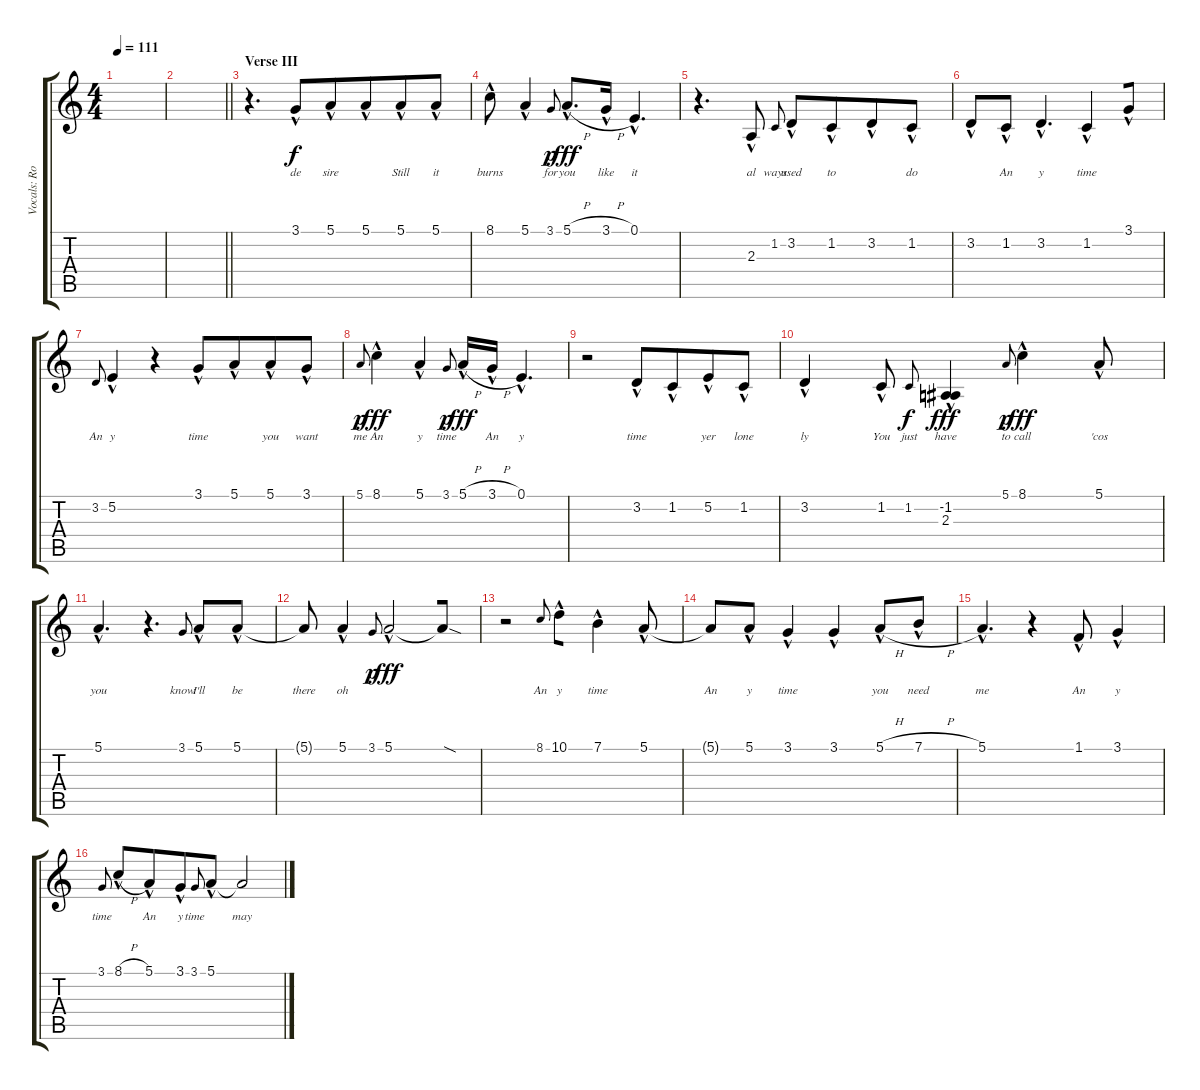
\track ("Vocals: Robin" "Vocals: Ro") {instrument lead2sawtooth}
\staff {score tabs}
\tuning (E4 B3 G3 D3 A2 E2) {hide}
\ts (4 4)
\tempo 111
\clef g2
\ks c
|
\barLineRight lightlight
|
\section ("" "Verse III")
r.4{d} 3.1{hac}.8{lyrics (0 "de") lyrics (1 "") lyrics (2 "") lyrics (3 "") lyrics (4 "") beam merge} 5.1{hac}.8{lyrics (0 "sire") lyrics (1 "") lyrics (2 "") lyrics (3 "") lyrics (4 "") beam merge} 5.1{hac}.8{lyrics (0 "") lyrics (1 "") lyrics (2 "") lyrics (3 "") lyrics (4 "") beam merge} 5.1{hac}.8{lyrics (0 "Still") lyrics (1 "") lyrics (2 "") lyrics (3 "") lyrics (4 "") beam merge} 5.1{hac}.8{lyrics (0 "it") lyrics (1 "") lyrics (2 "") lyrics (3 "") lyrics (4 "")} |
8.1{hac}.8{lyrics (0 "burns") lyrics (1 "") lyrics (2 "") lyrics (3 "") lyrics (4 "")} 5.1{hac}.4{lyrics (0 "") lyrics (1 "") lyrics (2 "") lyrics (3 "") lyrics (4 "")} 3.1.8{lyrics (0 "for") lyrics (1 "") lyrics (2 "") lyrics (3 "") lyrics (4 "") gr onbeat dy p} 5.1{h hac}.8{d lyrics (0 "you") lyrics (1 "") lyrics (2 "") lyrics (3 "") lyrics (4 "") dy fff beam merge} 3.1{h hac}.16{lyrics (0 "like") lyrics (1 "") lyrics (2 "") lyrics (3 "") lyrics (4 "")} 0.1{hac}.4{d lyrics (0 "it") lyrics (1 "") lyrics (2 "") lyrics (3 "") lyrics (4 "")} |
r.4{d} 2.3{hac}.8{lyrics (0 "al") lyrics (1 "") lyrics (2 "") lyrics (3 "") lyrics (4 "")} 1.2.8{lyrics (0 "ways") lyrics (1 "") lyrics (2 "") lyrics (3 "") lyrics (4 "") gr onbeat beam merge} 3.2{hac}.8{lyrics (0 "used") lyrics (1 "") lyrics (2 "") lyrics (3 "") lyrics (4 "")} 1.2{hac}.8{lyrics (0 "to") lyrics (1 "") lyrics (2 "") lyrics (3 "") lyrics (4 "") beam merge} 3.2{hac}.8{lyrics (0 "") lyrics (1 "") lyrics (2 "") lyrics (3 "") lyrics (4 "")} 1.2{hac}.8{lyrics (0 "do") lyrics (1 "") lyrics (2 "") lyrics (3 "") lyrics (4 "")} |
3.2{hac}.8{lyrics (0 "") lyrics (1 "") lyrics (2 "") lyrics (3 "") lyrics (4 "")} 1.2{hac}.8{lyrics (0 "An") lyrics (1 "") lyrics (2 "") lyrics (3 "") lyrics (4 "") beam merge} 3.2{hac}.4{d lyrics (0 "y") lyrics (1 "") lyrics (2 "") lyrics (3 "") lyrics (4 "")} 1.2{hac}.4{lyrics (0 "time") lyrics (1 "") lyrics (2 "") lyrics (3 "") lyrics (4 "") beam merge} 3.1{hac}.8{lyrics (0 "") lyrics (1 "") lyrics (2 "") lyrics (3 "") lyrics (4 "")} |
3.2.8{lyrics (0 "An") lyrics (1 "") lyrics (2 "") lyrics (3 "") lyrics (4 "") gr onbeat} 5.2{hac}.4{lyrics (0 "y") lyrics (1 "") lyrics (2 "") lyrics (3 "") lyrics (4 "")} r.4 3.1{hac}.8{lyrics (0 "time") lyrics (1 "") lyrics (2 "") lyrics (3 "") lyrics (4 "") beam merge} 5.1{hac}.8{lyrics (0 "") lyrics (1 "") lyrics (2 "") lyrics (3 "") lyrics (4 "") beam merge} 5.1{hac}.8{lyrics (0 "you") lyrics (1 "") lyrics (2 "") lyrics (3 "") lyrics (4 "")} 3.1{hac}.8{lyrics (0 "want") lyrics (1 "") lyrics (2 "") lyrics (3 "") lyrics (4 "")} |
5.1.8{lyrics (0 "me") lyrics (1 "") lyrics (2 "") lyrics (3 "") lyrics (4 "") gr onbeat dy p} 8.1{hac}.4{lyrics (0 "An") lyrics (1 "") lyrics (2 "") lyrics (3 "") lyrics (4 "") dy fff} 5.1{hac}.4{lyrics (0 "y") lyrics (1 "") lyrics (2 "") lyrics (3 "") lyrics (4 "")} 3.1.8{lyrics (0 "time") lyrics (1 "") lyrics (2 "") lyrics (3 "") lyrics (4 "") gr onbeat dy p} 5.1{h hac}.16{lyrics (0 "") lyrics (1 "") lyrics (2 "") lyrics (3 "") lyrics (4 "") dy fff beam merge} 3.1{h hac}.16{lyrics (0 "An") lyrics (1 "") lyrics (2 "") lyrics (3 "") lyrics (4 "")} 0.1{hac}.4{d lyrics (0 "y") lyrics (1 "") lyrics (2 "") lyrics (3 "") lyrics (4 "")} |
r.2 3.2{hac}.8{lyrics (0 "time") lyrics (1 "") lyrics (2 "") lyrics (3 "") lyrics (4 "")} 1.2{hac}.8{lyrics (0 "") lyrics (1 "") lyrics (2 "") lyrics (3 "") lyrics (4 "") beam merge} 5.2{hac}.8{lyrics (0 "yer") lyrics (1 "") lyrics (2 "") lyrics (3 "") lyrics (4 "")} 1.2{hac}.8{lyrics (0 "lone") lyrics (1 "") lyrics (2 "") lyrics (3 "") lyrics (4 "")} |
3.2{hac}.4{lyrics (0 "ly") lyrics (1 "") lyrics (2 "") lyrics (3 "") lyrics (4 "")} 1.2{hac}.8{lyrics (0 "You") lyrics (1 "") lyrics (2 "") lyrics (3 "") lyrics (4 "")} 1.2.8{lyrics (0 "just") lyrics (1 "") lyrics (2 "") lyrics (3 "") lyrics (4 "") gr onbeat dy f} (-1.2 2.3{hac}).4{lyrics (0 "have") lyrics (1 "") lyrics (2 "") lyrics (3 "") lyrics (4 "") dy fff} 5.1.8{lyrics (0 "to") lyrics (1 "") lyrics (2 "") lyrics (3 "") lyrics (4 "") gr onbeat dy p} 8.1{hac}.4{lyrics (0 "call") lyrics (1 "") lyrics (2 "") lyrics (3 "") lyrics (4 "") dy fff} 5.1{hac}.8{lyrics (0 "'cos") lyrics (1 "") lyrics (2 "") lyrics (3 "") lyrics (4 "")} |
5.1{hac}.4{d lyrics (0 "you") lyrics (1 "") lyrics (2 "") lyrics (3 "") lyrics (4 "")} r.4{d} 3.1.8{lyrics (0 "know") lyrics (1 "") lyrics (2 "") lyrics (3 "") lyrics (4 "") gr onbeat} 5.1{hac}.8{lyrics (0 "I'll") lyrics (1 "") lyrics (2 "") lyrics (3 "") lyrics (4 "")} 5.1{hac}.8{lyrics (0 "be") lyrics (1 "") lyrics (2 "") lyrics (3 "") lyrics (4 "")} |
5.1{t}.8{lyrics (0 "there") lyrics (1 "") lyrics (2 "") lyrics (3 "") lyrics (4 "")} 5.1{hac}.4{lyrics (0 "oh") lyrics (1 "") lyrics (2 "") lyrics (3 "") lyrics (4 "")} 3.1.8{lyrics (0 "") lyrics (1 "") lyrics (2 "") lyrics (3 "") lyrics (4 "") gr onbeat dy p} 5.1{hac}.2{lyrics (0 "") lyrics (1 "") lyrics (2 "") lyrics (3 "") lyrics (4 "") dy fff beam merge} 5.1{sod t}.8{lyrics (0 "") lyrics (1 "") lyrics (2 "") lyrics (3 "") lyrics (4 "")} |
r.2 8.1.8{lyrics (0 "An") lyrics (1 "") lyrics (2 "") lyrics (3 "") lyrics (4 "") gr onbeat} 10.1{hac}.8{lyrics (0 "y") lyrics (1 "") lyrics (2 "") lyrics (3 "") lyrics (4 "") beam merge} 7.1{hac}.4{lyrics (0 "time") lyrics (1 "") lyrics (2 "") lyrics (3 "") lyrics (4 "")} 5.1{hac}.8{lyrics (0 "") lyrics (1 "") lyrics (2 "") lyrics (3 "") lyrics (4 "")} |
5.1{t}.8{lyrics (0 "An") lyrics (1 "") lyrics (2 "") lyrics (3 "") lyrics (4 "")} 5.1{hac}.8{lyrics (0 "y") lyrics (1 "") lyrics (2 "") lyrics (3 "") lyrics (4 "") beam merge} 3.1{hac}.4{lyrics (0 "time") lyrics (1 "") lyrics (2 "") lyrics (3 "") lyrics (4 "")} 3.1{hac}.4{lyrics (0 "") lyrics (1 "") lyrics (2 "") lyrics (3 "") lyrics (4 "") beam merge} 5.1{h hac}.8{lyrics (0 "you") lyrics (1 "") lyrics (2 "") lyrics (3 "") lyrics (4 "") beam merge} 7.1{h hac}.8{lyrics (0 "need") lyrics (1 "") lyrics (2 "") lyrics (3 "") lyrics (4 "")} |
5.1{hac}.4{d lyrics (0 "me") lyrics (1 "") lyrics (2 "") lyrics (3 "") lyrics (4 "")} r.4 1.1{hac}.8{lyrics (0 "An") lyrics (1 "") lyrics (2 "") lyrics (3 "") lyrics (4 "")} 3.1{hac}.4{lyrics (0 "y") lyrics (1 "") lyrics (2 "") lyrics (3 "") lyrics (4 "")} |
3.1.8{lyrics (0 "time") lyrics (1 "") lyrics (2 "") lyrics (3 "") lyrics (4 "") gr onbeat} 8.1{h hac}.8{lyrics (0 "") lyrics (1 "") lyrics (2 "") lyrics (3 "") lyrics (4 "")} 5.1{hac}.8{lyrics (0 "An") lyrics (1 "") lyrics (2 "") lyrics (3 "") lyrics (4 "") beam merge} 3.1{hac}.8{lyrics (0 "y") lyrics (1 "") lyrics (2 "") lyrics (3 "") lyrics (4 "")} 3.1.8{lyrics (0 "time") lyrics (1 "") lyrics (2 "") lyrics (3 "") lyrics (4 "") gr onbeat} 5.1{hac}.8{lyrics (0 "") lyrics (1 "") lyrics (2 "") lyrics (3 "") lyrics (4 "")} 5.1{t}.2{lyrics (0 "may") lyrics (1 "") lyrics (2 "") lyrics (3 "") lyrics (4 "")}
